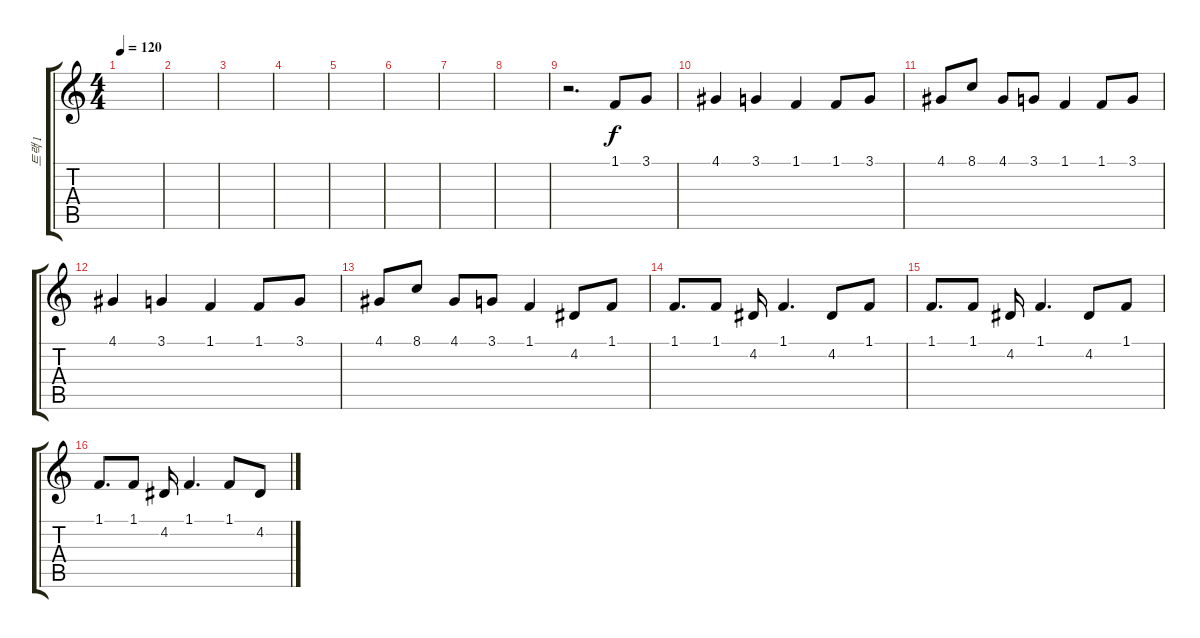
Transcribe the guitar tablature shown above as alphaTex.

\track ("트랙 1" "트랙 1") {instrument lead6voice}
\staff {score tabs}
\tuning (E4 B3 G3 D3 A2 E2) {hide}
\ts (4 4)
\tempo 120
\clef g2
\ks c
|
|
|
|
|
|
|
|
r.2{d} 1.1.8 3.1.8 |
4.1.4 3.1.4 1.1.4 1.1.8 3.1.8 |
4.1.8 8.1.8 4.1.8 3.1.8 1.1.4 1.1.8 3.1.8 |
4.1.4 3.1.4 1.1.4 1.1.8 3.1.8 |
4.1.8 8.1.8 4.1.8 3.1.8 1.1.4 4.2.8 1.1.8 |
1.1.8{d} 1.1.8 4.2.16 1.1.4{d} 4.2.8 1.1.8 |
1.1.8{d} 1.1.8 4.2.16 1.1.4{d} 4.2.8 1.1.8 |
1.1.8{d} 1.1.8 4.2.16 1.1.4{d} 1.1.8 4.2.8
